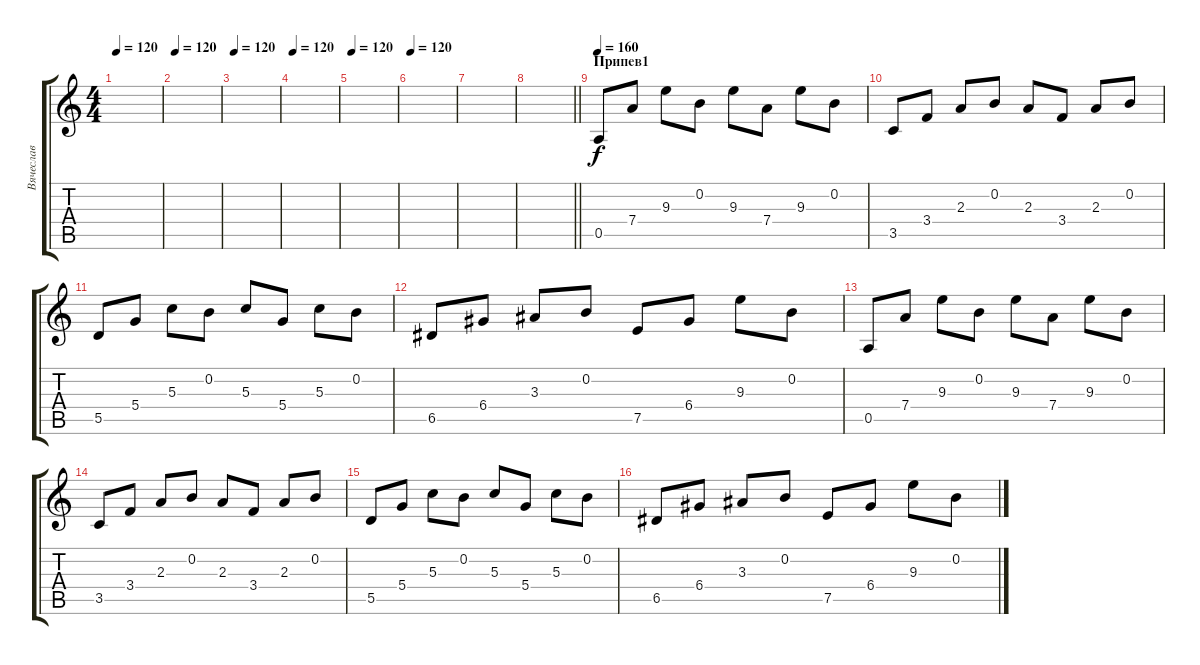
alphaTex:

\track ("Вячеслав" "Вячеслав") {instrument acousticguitarsteel}
\staff {score tabs}
\tuning (E4 B3 G3 D3 A2 E2) {hide}
\ts (4 4)
\tempo 120
\clef g2
\ks c
|
\tempo 120
|
\tempo 120
|
\tempo 120
|
\tempo 120
|
\tempo 120
|
|
\barLineRight lightlight
|
\section ("" "Припев1")
\tempo 160
0.5.8 7.4.8 9.3.8 0.2.8 9.3.8 7.4.8 9.3.8 0.2.8 |
3.5.8 3.4.8 2.3.8 0.2.8 2.3.8 3.4.8 2.3.8 0.2.8 |
5.5.8 5.4.8 5.3.8 0.2.8 5.3.8 5.4.8 5.3.8 0.2.8 |
6.5.8 6.4.8 3.3.8 0.2.8 7.5.8 6.4.8 9.3.8 0.2.8 |
0.5.8 7.4.8 9.3.8 0.2.8 9.3.8 7.4.8 9.3.8 0.2.8 |
3.5.8 3.4.8 2.3.8 0.2.8 2.3.8 3.4.8 2.3.8 0.2.8 |
5.5.8 5.4.8 5.3.8 0.2.8 5.3.8 5.4.8 5.3.8 0.2.8 |
6.5.8 6.4.8 3.3.8 0.2.8 7.5.8 6.4.8 9.3.8 0.2.8
